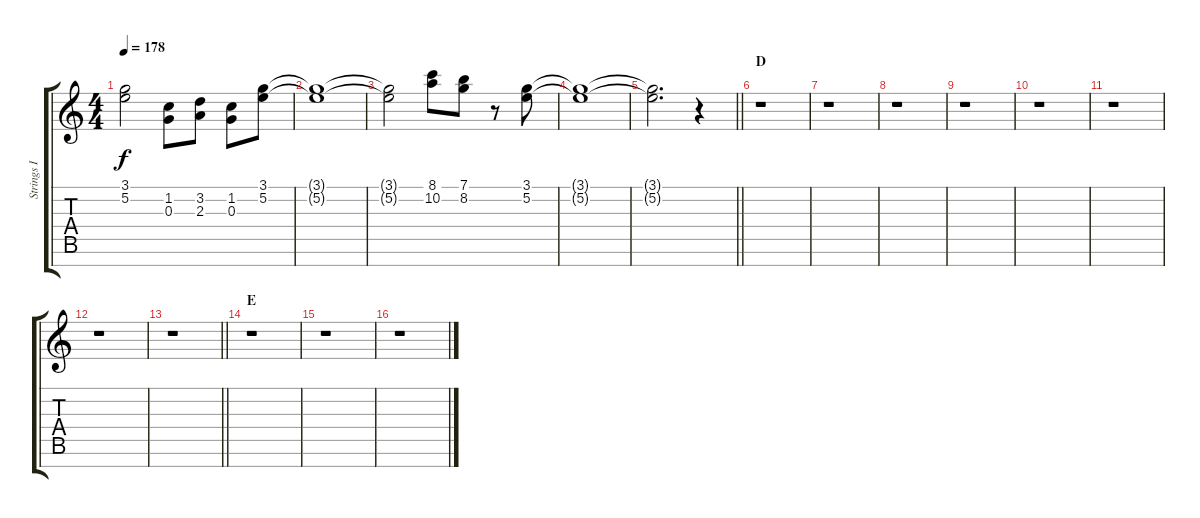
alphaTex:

\track ("Strings I" "Strings I") {instrument stringensemble1}
\staff {score tabs}
\tuning (E5 B4 G4 D4 A3 E3 B2) {hide}
\ts (4 4)
\tempo 178
\clef g2
\ks c
(3.1{t} 5.2{t}).2{dy f} (1.2 0.3).8 (3.2 2.3).8 (1.2 0.3).8 (3.1 5.2).8 |
(3.1{t} 5.2{t}).1 |
(3.1{t} 5.2{t}).2 (8.1 10.2).8 (7.1 8.2).8 r.8 (3.1 5.2).8 |
(3.1{t} 5.2{t}).1 |
\barLineRight lightlight
(3.1{t} 5.2{t}).2{d} r.4 |
\section ("" "D")
r.1 |
r.1 |
r.1 |
r.1 |
r.1 |
r.1 |
r.1 |
\barLineRight lightlight
r.1 |
\section ("" "E")
r.1 |
r.1 |
r.1
